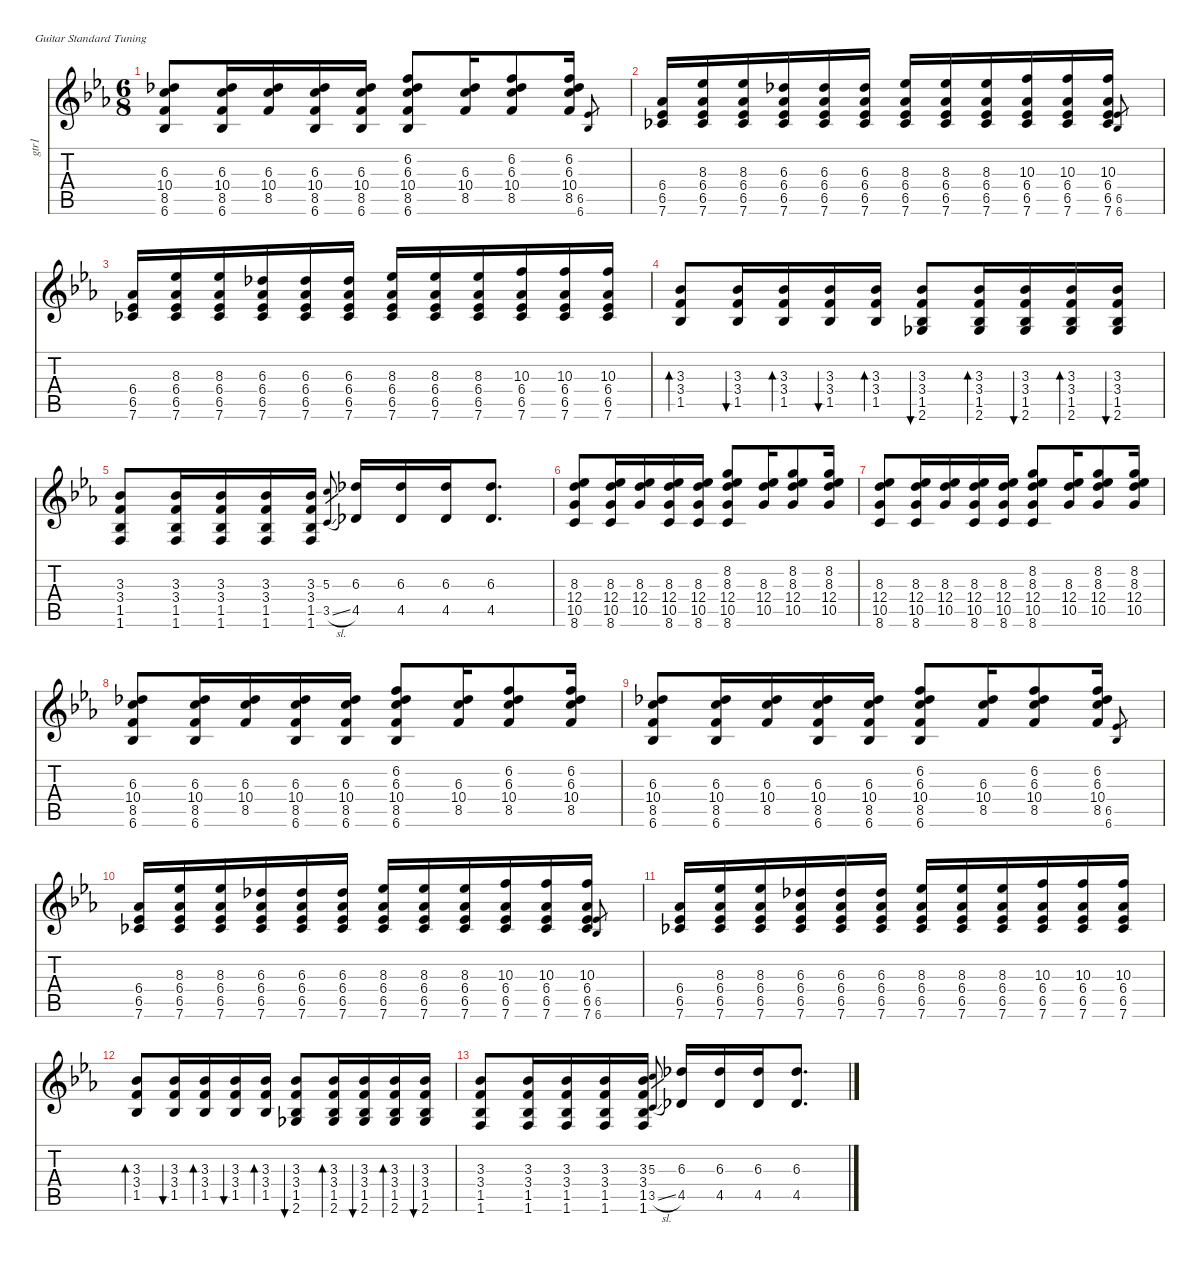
\defaultSystemsLayout 4
\hideDynamics
\bracketExtendMode nobrackets
\otherSystemsTrackNameOrientation horizontal
\track ("Guitar 1-hid" "gtr1") {defaultSystemsLayout 4 mute instrument acousticguitarsteel}
\staff {score tabs}
\tuning (E4 B3 G3 D3 A2 E2)
\ts (6 8)
\tempo (94.5 hide)
\clef g2
\ks cminor
(6.3{acc b} 10.4{acc forcenatural} 8.5{acc forcenatural} 6.6{acc b}).8{dy ff} (6.3{acc b} 10.4{acc forcenatural} 8.5{acc forcenatural} 6.6{acc b}).16 (6.3{acc b} 10.4{acc forcenatural} 8.5{acc forcenatural}).16 (6.3{acc b} 10.4{acc forcenatural} 8.5{acc forcenatural} 6.6{acc b}).16 (6.3{acc b} 10.4{acc forcenatural} 8.5{acc forcenatural} 6.6{acc b}).16 (6.2{acc forcenatural} 6.3{acc b} 10.4{acc forcenatural} 8.5{acc forcenatural} 6.6{acc b}).8 (6.3{acc b} 10.4{acc forcenatural} 8.5{acc forcenatural}).16 (6.2{acc forcenatural} 6.3{acc b} 10.4{acc forcenatural} 8.5{acc forcenatural}).8 (6.2{acc forcenatural} 6.3{acc b} 10.4{acc forcenatural} 8.5{acc forcenatural}).16 (6.5{acc b} 6.6{acc b}).8{gr dy mf} |
(6.4{acc b} 6.5{acc b} 7.6{acc b}).16{dy ff} (8.3{acc b} 6.4{acc b} 6.5{acc b} 7.6{acc b}).16 (8.3{acc b} 6.4{acc b} 6.5{acc b} 7.6{acc b}).16 (6.3{acc b} 6.4{acc b} 6.5{acc b} 7.6{acc b}).16 (6.3{acc b} 6.4{acc b} 6.5{acc b} 7.6{acc b}).16 (6.3{acc b} 6.4{acc b} 6.5{acc b} 7.6{acc b}).16 (8.3{acc b} 6.4{acc b} 6.5{acc b} 7.6{acc b}).16 (8.3{acc b} 6.4{acc b} 6.5{acc b} 7.6{acc b}).16 (8.3{acc b} 6.4{acc b} 6.5{acc b} 7.6{acc b}).16 (10.3{acc forcenatural} 6.4{acc b} 6.5{acc b} 7.6{acc b}).16 (10.3{acc forcenatural} 6.4{acc b} 6.5{acc b} 7.6{acc b}).16 (10.3{acc forcenatural} 6.4{acc b} 6.5{acc b} 7.6{acc b}).16 (6.5{acc b} 6.6{acc b}).8{gr dy mf} |
(6.4{acc b} 6.5{acc b} 7.6{acc b}).16{dy ff} (8.3{acc b} 6.4{acc b} 6.5{acc b} 7.6{acc b}).16 (8.3{acc b} 6.4{acc b} 6.5{acc b} 7.6{acc b}).16 (6.3{acc b} 6.4{acc b} 6.5{acc b} 7.6{acc b}).16 (6.3{acc b} 6.4{acc b} 6.5{acc b} 7.6{acc b}).16 (6.3{acc b} 6.4{acc b} 6.5{acc b} 7.6{acc b}).16 (8.3{acc b} 6.4{acc b} 6.5{acc b} 7.6{acc b}).16 (8.3{acc b} 6.4{acc b} 6.5{acc b} 7.6{acc b}).16 (8.3{acc b} 6.4{acc b} 6.5{acc b} 7.6{acc b}).16 (10.3{acc forcenatural} 6.4{acc b} 6.5{acc b} 7.6{acc b}).16 (10.3{acc forcenatural} 6.4{acc b} 6.5{acc b} 7.6{acc b}).16 (10.3{acc forcenatural} 6.4{acc b} 6.5{acc b} 7.6{acc b}).16 |
(3.3{acc b} 3.4{acc forcenatural} 1.5{acc b}).8{bd 60} (3.3{acc b} 3.4{acc forcenatural} 1.5{acc b}).16{bu 60} (3.3{acc b} 3.4{acc forcenatural} 1.5{acc b}).16{bd 60} (3.3{acc b} 3.4{acc forcenatural} 1.5{acc b}).16{bu 60} (3.3{acc b} 3.4{acc forcenatural} 1.5{acc b}).16{bd 60} (3.3{acc b} 3.4{acc forcenatural} 1.5{acc b} 2.6{acc b}).8{bu 60} (3.3{acc b} 3.4{acc forcenatural} 1.5{acc b} 2.6{acc b}).16{bd 60} (3.3{acc b} 3.4{acc forcenatural} 1.5{acc b} 2.6{acc b}).16{bu 60} (3.3{acc b} 3.4{acc forcenatural} 1.5{acc b} 2.6{acc b}).16{bd 60} (3.3{acc b} 3.4{acc forcenatural} 1.5{acc b} 2.6{acc b}).16{bu 60} |
(3.3{acc b} 3.4{acc forcenatural} 1.5{acc b} 1.6{acc forcenatural}).8 (3.3{acc b} 3.4{acc forcenatural} 1.5{acc b} 1.6{acc forcenatural}).16 (3.3{acc b} 3.4{acc forcenatural} 1.5{acc b} 1.6{acc forcenatural}).16 (3.3{acc b} 3.4{acc forcenatural} 1.5{acc b} 1.6{acc forcenatural}).16 (3.3{acc b} 3.4{acc forcenatural} 1.5{acc b} 1.6{acc forcenatural}).16 (5.3{acc forcenatural} 3.5{sl acc forcenatural}).8{gr dy f} (6.3{acc b} 4.5{acc b}).16{dy ff} (6.3{acc b} 4.5{acc b}).16 (6.3{acc b} 4.5{acc b}).16 (6.3{acc b} 4.5{acc b}).8{d} |
(8.3{acc b} 12.4{acc forcenatural} 10.5{acc forcenatural} 8.6{acc forcenatural}).8 (8.3{acc b} 12.4{acc forcenatural} 10.5{acc forcenatural} 8.6{acc forcenatural}).16 (8.3{acc b} 12.4{acc forcenatural} 10.5{acc forcenatural}).16 (8.3{acc b} 12.4{acc forcenatural} 10.5{acc forcenatural} 8.6{acc forcenatural}).16 (8.3{acc b} 12.4{acc forcenatural} 10.5{acc forcenatural} 8.6{acc forcenatural}).16 (8.2{acc forcenatural} 8.3{acc b} 12.4{acc forcenatural} 10.5{acc forcenatural} 8.6{acc forcenatural}).8 (8.3{acc b} 12.4{acc forcenatural} 10.5{acc forcenatural}).16 (8.2{acc forcenatural} 8.3{acc b} 12.4{acc forcenatural} 10.5{acc forcenatural}).8 (8.2{acc forcenatural} 8.3{acc b} 12.4{acc forcenatural} 10.5{acc forcenatural}).16 |
(8.3{acc b} 12.4{acc forcenatural} 10.5{acc forcenatural} 8.6{acc forcenatural}).8 (8.3{acc b} 12.4{acc forcenatural} 10.5{acc forcenatural} 8.6{acc forcenatural}).16 (8.3{acc b} 12.4{acc forcenatural} 10.5{acc forcenatural}).16 (8.3{acc b} 12.4{acc forcenatural} 10.5{acc forcenatural} 8.6{acc forcenatural}).16 (8.3{acc b} 12.4{acc forcenatural} 10.5{acc forcenatural} 8.6{acc forcenatural}).16 (8.2{acc forcenatural} 8.3{acc b} 12.4{acc forcenatural} 10.5{acc forcenatural} 8.6{acc forcenatural}).8 (8.3{acc b} 12.4{acc forcenatural} 10.5{acc forcenatural}).16 (8.2{acc forcenatural} 8.3{acc b} 12.4{acc forcenatural} 10.5{acc forcenatural}).8 (8.2{acc forcenatural} 8.3{acc b} 12.4{acc forcenatural} 10.5{acc forcenatural}).16 |
(6.3{acc b} 10.4{acc forcenatural} 8.5{acc forcenatural} 6.6{acc b}).8 (6.3{acc b} 10.4{acc forcenatural} 8.5{acc forcenatural} 6.6{acc b}).16 (6.3{acc b} 10.4{acc forcenatural} 8.5{acc forcenatural}).16 (6.3{acc b} 10.4{acc forcenatural} 8.5{acc forcenatural} 6.6{acc b}).16 (6.3{acc b} 10.4{acc forcenatural} 8.5{acc forcenatural} 6.6{acc b}).16 (6.2{acc forcenatural} 6.3{acc b} 10.4{acc forcenatural} 8.5{acc forcenatural} 6.6{acc b}).8 (6.3{acc b} 10.4{acc forcenatural} 8.5{acc forcenatural}).16 (6.2{acc forcenatural} 6.3{acc b} 10.4{acc forcenatural} 8.5{acc forcenatural}).8 (6.2{acc forcenatural} 6.3{acc b} 10.4{acc forcenatural} 8.5{acc forcenatural}).16 |
(6.3{acc b} 10.4{acc forcenatural} 8.5{acc forcenatural} 6.6{acc b}).8 (6.3{acc b} 10.4{acc forcenatural} 8.5{acc forcenatural} 6.6{acc b}).16 (6.3{acc b} 10.4{acc forcenatural} 8.5{acc forcenatural}).16 (6.3{acc b} 10.4{acc forcenatural} 8.5{acc forcenatural} 6.6{acc b}).16 (6.3{acc b} 10.4{acc forcenatural} 8.5{acc forcenatural} 6.6{acc b}).16 (6.2{acc forcenatural} 6.3{acc b} 10.4{acc forcenatural} 8.5{acc forcenatural} 6.6{acc b}).8 (6.3{acc b} 10.4{acc forcenatural} 8.5{acc forcenatural}).16 (6.2{acc forcenatural} 6.3{acc b} 10.4{acc forcenatural} 8.5{acc forcenatural}).8 (6.2{acc forcenatural} 6.3{acc b} 10.4{acc forcenatural} 8.5{acc forcenatural}).16 (6.5{acc b} 6.6{acc b}).8{gr dy mf} |
(6.4{acc b} 6.5{acc b} 7.6{acc b}).16{dy ff} (8.3{acc b} 6.4{acc b} 6.5{acc b} 7.6{acc b}).16 (8.3{acc b} 6.4{acc b} 6.5{acc b} 7.6{acc b}).16 (6.3{acc b} 6.4{acc b} 6.5{acc b} 7.6{acc b}).16 (6.3{acc b} 6.4{acc b} 6.5{acc b} 7.6{acc b}).16 (6.3{acc b} 6.4{acc b} 6.5{acc b} 7.6{acc b}).16 (8.3{acc b} 6.4{acc b} 6.5{acc b} 7.6{acc b}).16 (8.3{acc b} 6.4{acc b} 6.5{acc b} 7.6{acc b}).16 (8.3{acc b} 6.4{acc b} 6.5{acc b} 7.6{acc b}).16 (10.3{acc forcenatural} 6.4{acc b} 6.5{acc b} 7.6{acc b}).16 (10.3{acc forcenatural} 6.4{acc b} 6.5{acc b} 7.6{acc b}).16 (10.3{acc forcenatural} 6.4{acc b} 6.5{acc b} 7.6{acc b}).16 (6.5{acc b} 6.6{acc b}).8{gr dy mf} |
(6.4{acc b} 6.5{acc b} 7.6{acc b}).16{dy ff} (8.3{acc b} 6.4{acc b} 6.5{acc b} 7.6{acc b}).16 (8.3{acc b} 6.4{acc b} 6.5{acc b} 7.6{acc b}).16 (6.3{acc b} 6.4{acc b} 6.5{acc b} 7.6{acc b}).16 (6.3{acc b} 6.4{acc b} 6.5{acc b} 7.6{acc b}).16 (6.3{acc b} 6.4{acc b} 6.5{acc b} 7.6{acc b}).16 (8.3{acc b} 6.4{acc b} 6.5{acc b} 7.6{acc b}).16 (8.3{acc b} 6.4{acc b} 6.5{acc b} 7.6{acc b}).16 (8.3{acc b} 6.4{acc b} 6.5{acc b} 7.6{acc b}).16 (10.3{acc forcenatural} 6.4{acc b} 6.5{acc b} 7.6{acc b}).16 (10.3{acc forcenatural} 6.4{acc b} 6.5{acc b} 7.6{acc b}).16 (10.3{acc forcenatural} 6.4{acc b} 6.5{acc b} 7.6{acc b}).16 |
(3.3{acc b} 3.4{acc forcenatural} 1.5{acc b}).8{bd 60} (3.3{acc b} 3.4{acc forcenatural} 1.5{acc b}).16{bu 60} (3.3{acc b} 3.4{acc forcenatural} 1.5{acc b}).16{bd 60} (3.3{acc b} 3.4{acc forcenatural} 1.5{acc b}).16{bu 60} (3.3{acc b} 3.4{acc forcenatural} 1.5{acc b}).16{bd 60} (3.3{acc b} 3.4{acc forcenatural} 1.5{acc b} 2.6{acc b}).8{bu 60} (3.3{acc b} 3.4{acc forcenatural} 1.5{acc b} 2.6{acc b}).16{bd 60} (3.3{acc b} 3.4{acc forcenatural} 1.5{acc b} 2.6{acc b}).16{bu 60} (3.3{acc b} 3.4{acc forcenatural} 1.5{acc b} 2.6{acc b}).16{bd 60} (3.3{acc b} 3.4{acc forcenatural} 1.5{acc b} 2.6{acc b}).16{bu 60} |
(3.3{acc b} 3.4{acc forcenatural} 1.5{acc b} 1.6{acc forcenatural}).8 (3.3{acc b} 3.4{acc forcenatural} 1.5{acc b} 1.6{acc forcenatural}).16 (3.3{acc b} 3.4{acc forcenatural} 1.5{acc b} 1.6{acc forcenatural}).16 (3.3{acc b} 3.4{acc forcenatural} 1.5{acc b} 1.6{acc forcenatural}).16 (3.3{acc b} 3.4{acc forcenatural} 1.5{acc b} 1.6{acc forcenatural}).16 (5.3{acc forcenatural} 3.5{sl acc forcenatural}).8{gr dy f} (6.3{acc b} 4.5{acc b}).16{dy ff} (6.3{acc b} 4.5{acc b}).16 (6.3{acc b} 4.5{acc b}).16 (6.3{acc b} 4.5{acc b}).8{d}
